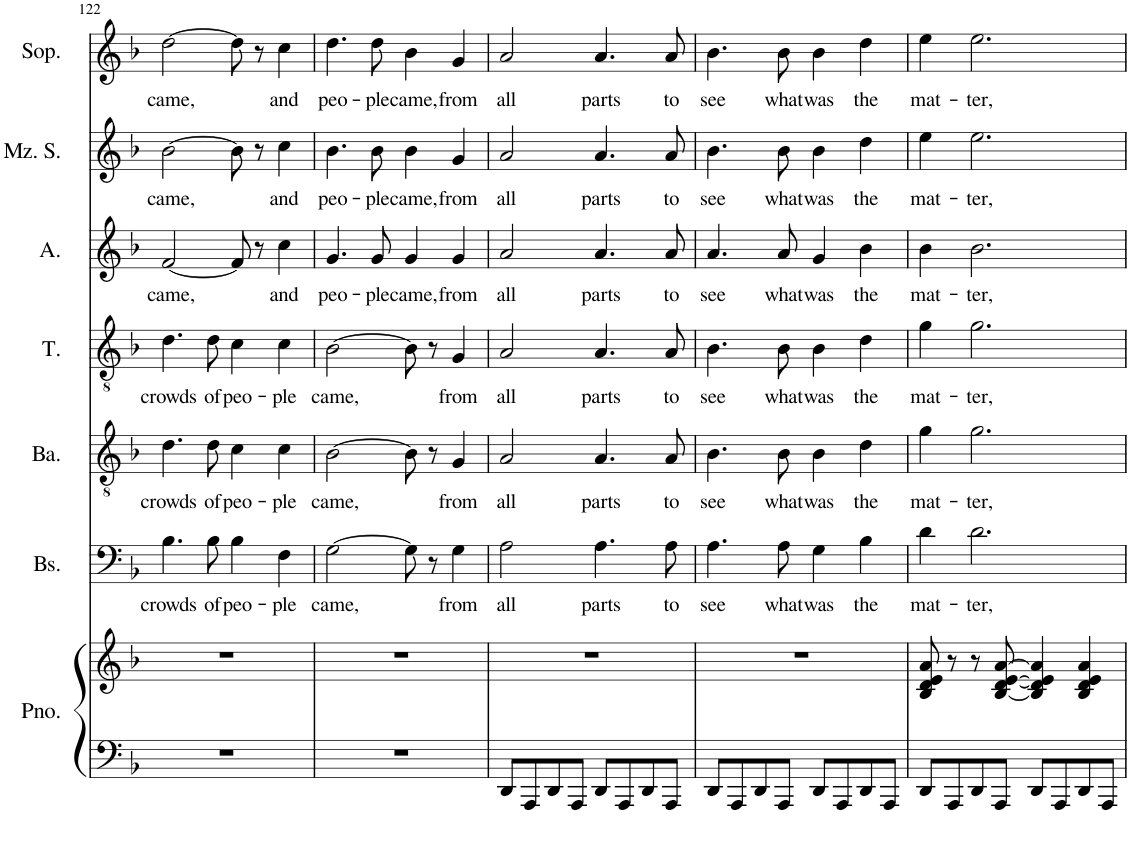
**kern	**kern	**kern	**text	**kern	**text	**kern	**text	**kern	**text	**kern	**text	**kern	**text
*part7	*part7	*part6	*part6	*part5	*part5	*part4	*part4	*part3	*part3	*part2	*part2	*part1	*part1
*staff8	*staff7	*staff6	*staff6	*staff5	*staff5	*staff4	*staff4	*staff3	*staff3	*staff2	*staff2	*staff1	*staff1
*I"Piano	*	*I"Bas	*	*I"Bariton	*	*I"Tenor	*	*I"Alt	*	*I"Mezzo-sopraan	*	*I"Sopraan	*
*I'Pno.	*	*I'Bs.	*	*I'Ba.	*	*I'T.	*	*I'A.	*	*I'Mz. S.	*	*I'Sop.	*
!!LO:PB:g=z
*clefF4	*clefG2	*clefF4	*	*clefGv2	*	*clefGv2	*	*clefG2	*	*clefG2	*	*clefG2	*
*	*	*	*	*Trd4c7	*	*Trd4c7	*	*Trd4c7	*	*Trd4c7	*	*	*
*k[b-]	*k[b-]	*k[b-]	*	*k[b-]	*	*k[b-]	*	*k[b-]	*	*k[b-]	*	*k[b-]	*
*M4/4	*M4/4	*M4/4	*	*M4/4	*	*M4/4	*	*M4/4	*	*M4/4	*	*M4/4	*
=122	=122	=122	=122	=122	=122	=122	=122	=122	=122	=122	=122	=122	=122
!	!	!	!LO:LY:b	!	!LO:LY:b	!	!LO:LY:b	!	!LO:LY:b	!	!LO:LY:b	!	!LO:LY:b
1r	1r	4.B-\	crowds	4.d\	crowds	4.d\	crowds	[2f/	came,	[2b-\	came,	[2dd\	came,
!	!	!	!LO:LY:b	!	!LO:LY:b	!	!LO:LY:b	!	!	!	!	!	!
.	.	8B-\	of	8d\	of	8d\	of	.	.	.	.	.	.
!	!	!	!LO:LY:b	!	!LO:LY:b	!	!LO:LY:b	!	!	!	!	!	!
.	.	4B-\	peo-	4c\	peo-	4c\	peo-	8f/]	.	8b-\]	.	8dd\]	.
.	.	.	.	.	.	.	.	8r	.	8r	.	8r	.
!	!	!	!LO:LY:b	!	!LO:LY:b	!	!LO:LY:b	!	!LO:LY:b	!	!LO:LY:b	!	!LO:LY:b
.	.	4F\	-ple	4c\	-ple	4c\	-ple	4cc\	and	4cc\	and	4cc\	and
=123	=123	=123	=123	=123	=123	=123	=123	=123	=123	=123	=123	=123	=123
!	!	!	!LO:LY:b	!	!LO:LY:b	!	!LO:LY:b	!	!LO:LY:b	!	!LO:LY:b	!	!LO:LY:b
1r	1r	[2G\	came,	[2B-\	came,	[2B-\	came,	4.g/	peo-	4.b-\	peo-	4.dd\	peo-
!	!	!	!	!	!	!	!	!	!LO:LY:b	!	!LO:LY:b	!	!LO:LY:b
.	.	.	.	.	.	.	.	8g/	-ple	8b-\	-ple	8dd\	-ple
!	!	!	!	!	!	!	!	!	!LO:LY:b	!	!LO:LY:b	!	!LO:LY:b
.	.	8G\]	.	8B-\]	.	8B-\]	.	4g/	came,	4b-\	came,	4b-\	came,
.	.	8r	.	8r	.	8r	.	.	.	.	.	.	.
!	!	!	!LO:LY:b	!	!LO:LY:b	!	!LO:LY:b	!	!LO:LY:b	!	!LO:LY:b	!	!LO:LY:b
.	.	4G\	from	4G/	from	4G/	from	4g/	from	4g/	from	4g/	from
=124	=124	=124	=124	=124	=124	=124	=124	=124	=124	=124	=124	=124	=124
!	!	!	!LO:LY:b	!	!LO:LY:b	!	!LO:LY:b	!	!LO:LY:b	!	!LO:LY:b	!	!LO:LY:b
8DD/L	1r	2A\	all	2A/	all	2A/	all	2a/	all	2a/	all	2a/	all
8AAA/	.	.	.	.	.	.	.	.	.	.	.	.	.
8DD/	.	.	.	.	.	.	.	.	.	.	.	.	.
8AAA/J	.	.	.	.	.	.	.	.	.	.	.	.	.
!	!	!	!LO:LY:b	!	!LO:LY:b	!	!LO:LY:b	!	!LO:LY:b	!	!LO:LY:b	!	!LO:LY:b
8DD/L	.	4.A\	parts	4.A/	parts	4.A/	parts	4.a/	parts	4.a/	parts	4.a/	parts
8AAA/	.	.	.	.	.	.	.	.	.	.	.	.	.
8DD/	.	.	.	.	.	.	.	.	.	.	.	.	.
!	!	!	!LO:LY:b	!	!LO:LY:b	!	!LO:LY:b	!	!LO:LY:b	!	!LO:LY:b	!	!LO:LY:b
8AAA/J	.	8A\	to	8A/	to	8A/	to	8a/	to	8a/	to	8a/	to
=125	=125	=125	=125	=125	=125	=125	=125	=125	=125	=125	=125	=125	=125
!	!	!	!LO:LY:b	!	!LO:LY:b	!	!LO:LY:b	!	!LO:LY:b	!	!LO:LY:b	!	!LO:LY:b
8DD/L	1r	4.A\	see	4.B-\	see	4.B-\	see	4.a/	see	4.b-\	see	4.b-\	see
8AAA/	.	.	.	.	.	.	.	.	.	.	.	.	.
8DD/	.	.	.	.	.	.	.	.	.	.	.	.	.
!	!	!	!LO:LY:b	!	!LO:LY:b	!	!LO:LY:b	!	!LO:LY:b	!	!LO:LY:b	!	!LO:LY:b
8AAA/J	.	8A\	what	8B-\	what	8B-\	what	8a/	what	8b-\	what	8b-\	what
!	!	!	!LO:LY:b	!	!LO:LY:b	!	!LO:LY:b	!	!LO:LY:b	!	!LO:LY:b	!	!LO:LY:b
8DD/L	.	4G\	was	4B-\	was	4B-\	was	4g/	was	4b-\	was	4b-\	was
8AAA/	.	.	.	.	.	.	.	.	.	.	.	.	.
!	!	!	!LO:LY:b	!	!LO:LY:b	!	!LO:LY:b	!	!LO:LY:b	!	!LO:LY:b	!	!LO:LY:b
8DD/	.	4B-\	the	4d\	the	4d\	the	4b-\	the	4dd\	the	4dd\	the
8AAA/J	.	.	.	.	.	.	.	.	.	.	.	.	.
=126	=126	=126	=126	=126	=126	=126	=126	=126	=126	=126	=126	=126	=126
!	!	!	!LO:LY:b	!	!LO:LY:b	!	!LO:LY:b	!	!LO:LY:b	!	!LO:LY:b	!	!LO:LY:b
8DD/L	8B-/ 8d/ 8e/ 8a/	4d\	mat-	4g\	mat-	4g\	mat-	4b-\	mat-	4ee\	mat-	4ee\	mat-
8AAA/	8r	.	.	.	.	.	.	.	.	.	.	.	.
!	!	!	!LO:LY:b	!	!LO:LY:b	!	!LO:LY:b	!	!LO:LY:b	!	!LO:LY:b	!	!LO:LY:b
8DD/	8r	2.d\	-ter,	2.g\	-ter,	2.g\	-ter,	2.b-\	-ter,	2.ee\	-ter,	2.ee\	-ter,
8AAA/J	[8B-/ [8d/ [8e/ [8a/	.	.	.	.	.	.	.	.	.	.	.	.
8DD/L	4B-/] 4d/] 4e/] 4a/]	.	.	.	.	.	.	.	.	.	.	.	.
8AAA/	.	.	.	.	.	.	.	.	.	.	.	.	.
8DD/	4B-/ 4d/ 4e/ 4a/	.	.	.	.	.	.	.	.	.	.	.	.
8AAA/J	.	.	.	.	.	.	.	.	.	.	.	.	.
=	=	=	=	=	=	=	=	=	=	=	=	=	=
*-	*-	*-	*-	*-	*-	*-	*-	*-	*-	*-	*-	*-	*-
